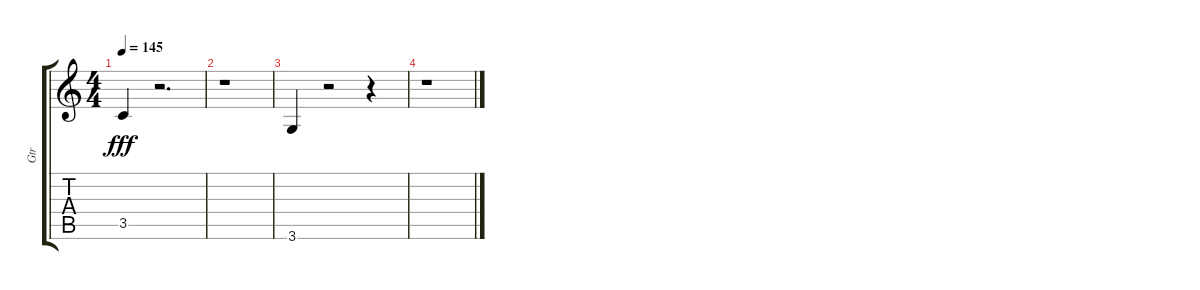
\track ("Gtr" "Gtr") {instrument electricguitarclean}
\staff {score tabs}
\tuning (E4 B3 G3 D3 A2 E2) {hide}
\ts (4 4)
\tempo 145
\clef g2
\ks c
3.5.4{dy fff} r.2{d} |
r.1 |
3.6.4 r.2 r.4 |
r.1
